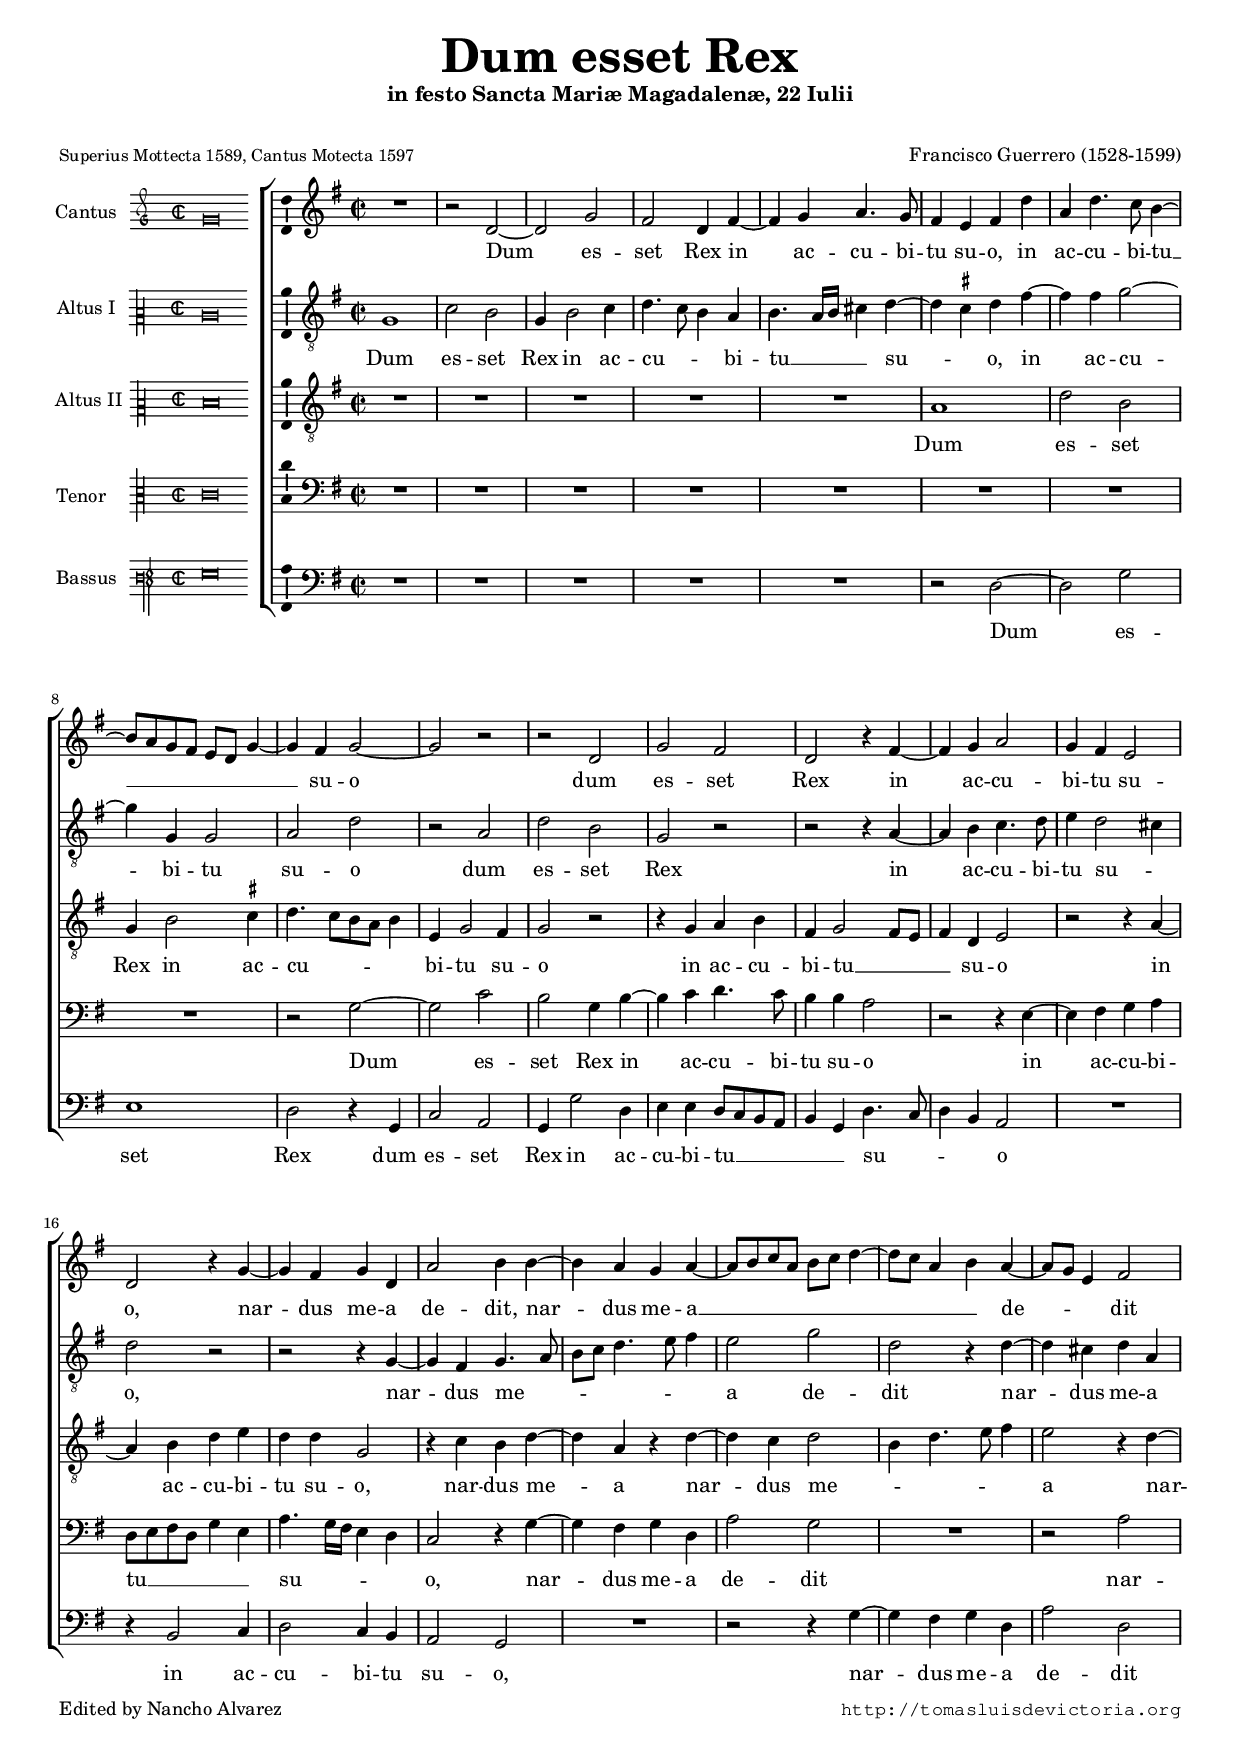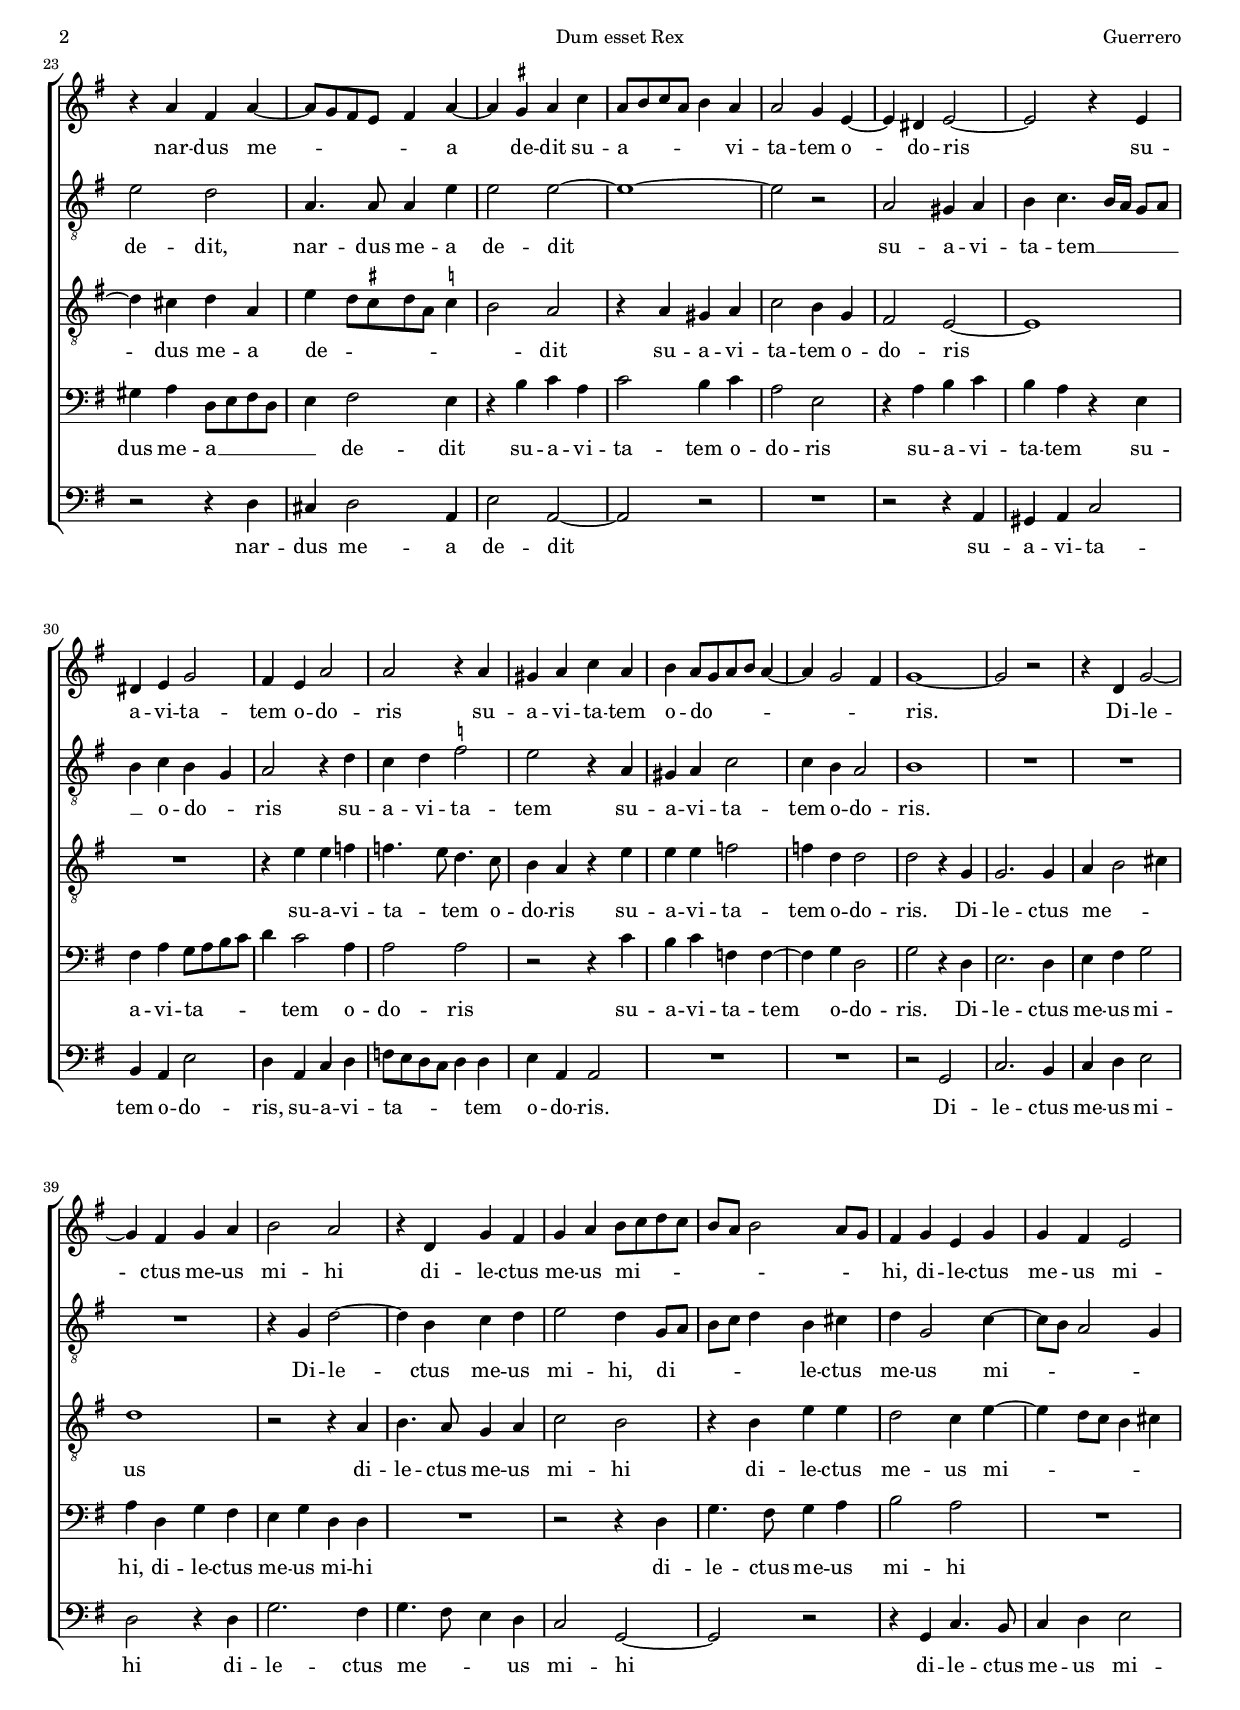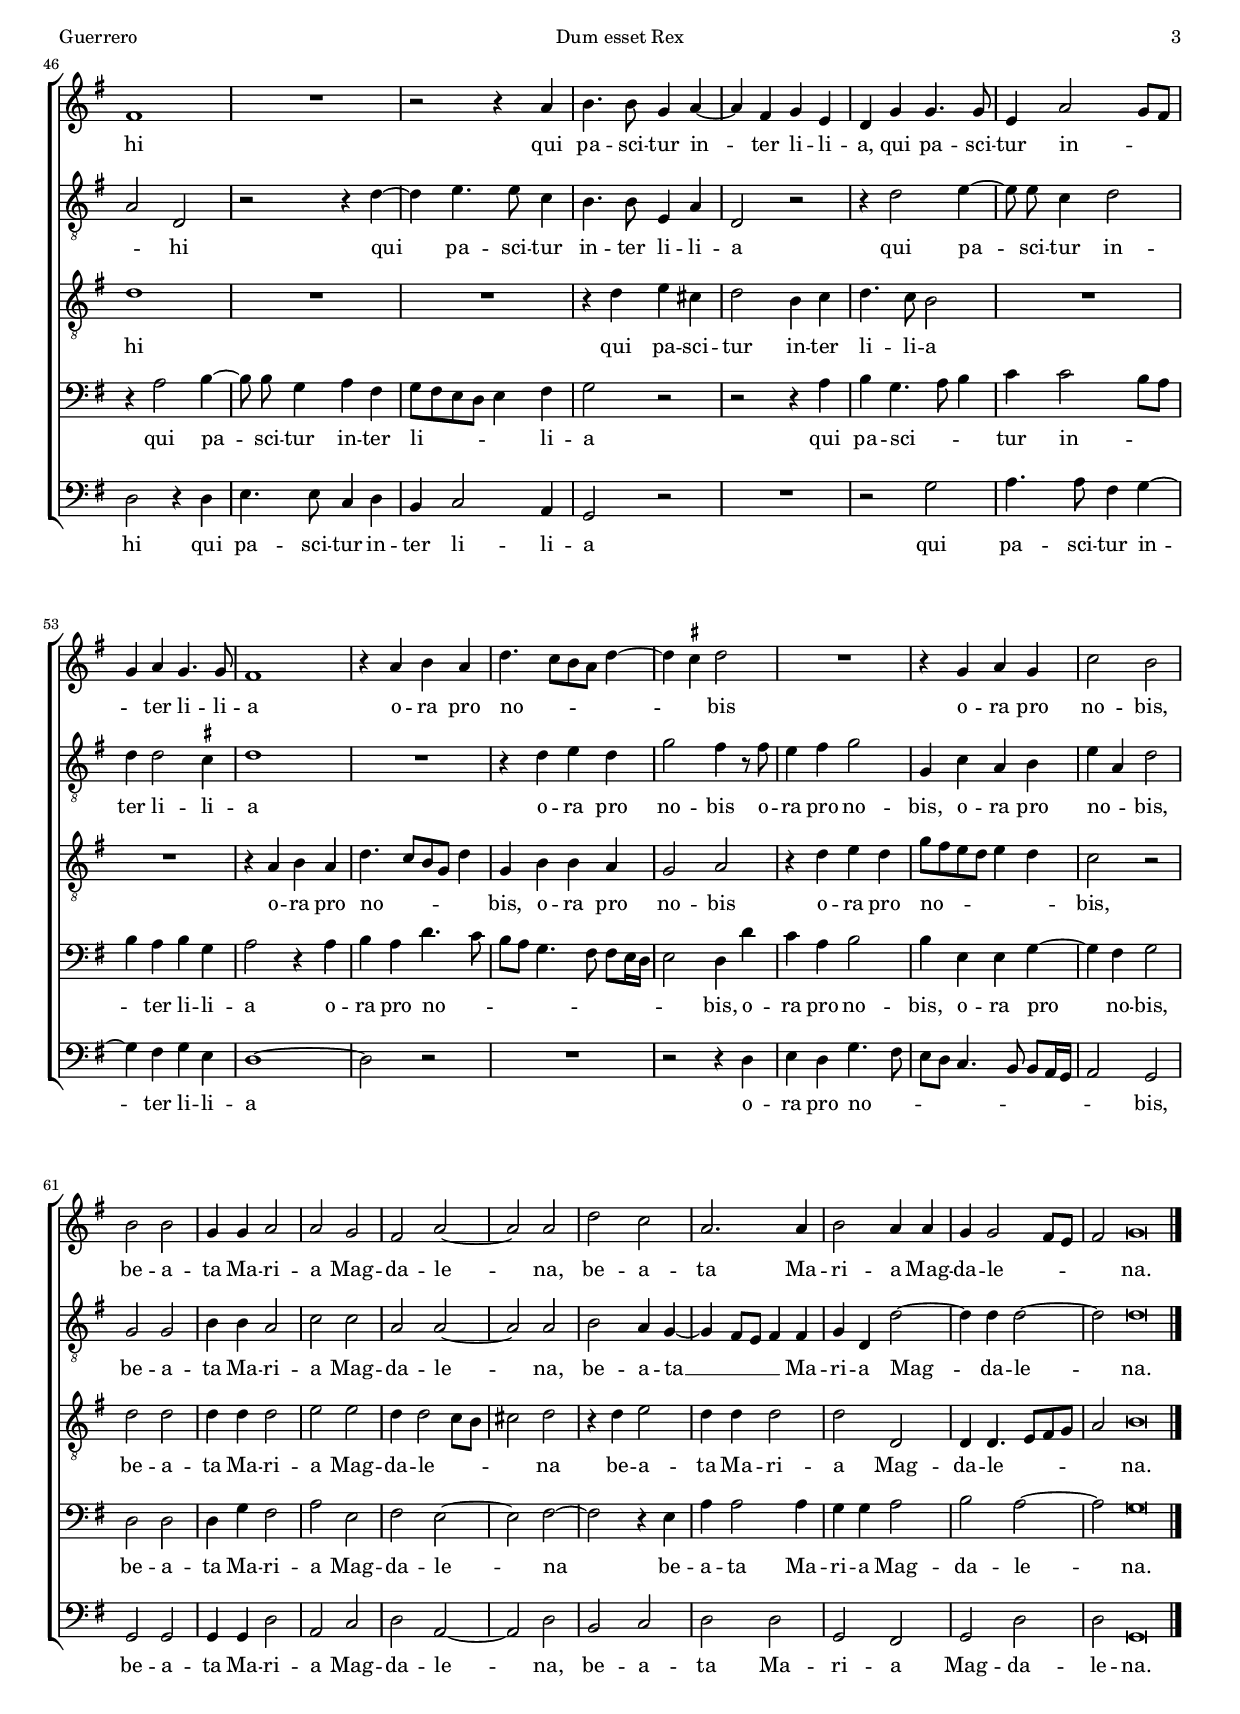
\version "2.18.0"

#(set-default-paper-size "a4")
#(set-global-staff-size 16.3)
#(ly:set-option 'point-and-click #f)
%mobile -s14.0 -i3.2

italicas=\override LyricText.font-shape = #'italic
rectas=\override LyricText.font-shape = #'upright
ss=\once \set suggestAccidentals = ##t
incipitwidth = 20

htitle="Dum esset Rex"
hcomposer="Guerrero"

\header {
	title=\markup{\fontsize #4 "Dum esset Rex"}
	subtitle="in festo Sancta Mariæ Magadalenæ, 22 Iulii"
	subsubtitle=\markup{\null \vspace #1 }
	composer="Francisco Guerrero (1528-1599)"
        pdfauthor=\composer
	poet=\markup{\smaller "Superius Mottecta 1589, Cantus Motecta 1597"}
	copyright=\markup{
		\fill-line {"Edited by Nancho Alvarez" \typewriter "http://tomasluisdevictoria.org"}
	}
%	tagline=""
}


global={\key c \major \time 2/2  \skip 1*70 \bar "|."
}

cantus={
	R1*4/4 |
	r2 g' ~ |
	g' c'' |
	b' g'4 b' ~ |
%5
	b' c'' d''4. c''8 |
	b'4 a' b' g'' |
	d'' g''4. f''8 e''4 ~ |
	e''8 d'' c'' b' a' g' c''4 ~ |
	c'' b' c''2 ~ |
%10
	c'' r |
	r g' |
	c'' b' |
	g' r4 b' ~ |
	b' c'' d''2 |
%15
	c''4 b' a'2 |
	g' r4 c'' ~ |
	c'' b' c'' g' |
	d''2 e''4 e'' ~ |
	e'' d'' c'' d'' ~ |
%20
	d''8 e'' f'' d'' e'' f'' g''4 ~ |
	g''8 f'' d''4 e'' d'' ~ |
	d''8 c'' a'4 b'2 |
	r4 d'' b' d'' ~ |
	d''8 c'' b' a' b'4 d'' ~ |
%25
	d'' \ss cis'' d'' f'' |
	d''8 e'' f'' d'' e''4 d'' |
	d''2 c''4 a' ~ |
	a' gis' a'2 ~ |
	a' r4 a' |
%30
	gis' a' c''2 |
	b'4 a' d''2 |
	d'' r4 d'' |
	cis'' d'' f'' d'' |
	e''  d''8[ c'' d'' e''] d''4 ~ |
%35
	d'' c''2 b'4 |
	c''1 ~ |
	c''2 r |
	r4 g' c''2 ~ |
	c''4 b' c'' d'' |
%40
	e''2 d'' |
	r4 g' c'' b' |
	c'' d'' e''8 f'' g'' f'' |
	e'' d'' e''2 d''8 c'' |
	b'4 c'' a' c'' |
%45
	c'' b' a'2 |
	b'1 |
	R1*4/4 |
	r2 r4 d'' |
	e''4. e''8 c''4 d'' ~ |
%50
	d'' b' c'' a' |
	g' c'' c''4. c''8 |
	a'4 d''2 c''8 b' |
	c''4 d'' c''4. c''8 |
	b'1 |
%55
	r4 d'' e'' d'' |
	g''4.  f''8[ e'' d''] g''4 ~ |
	g'' \ss fis'' g''2 |
	R1*4/4 | 
	r4 c'' d'' c'' |
%60
	f''2 e'' |
	e'' e'' |
	c''4 c'' d''2 |
	d'' c'' |
	b' d'' ~ |
%65
	d'' d'' |
	g'' f'' |
	d''2. d''4 |
	e''2 d''4 d'' |
	c'' c''2 b'8 a' |
%70
	b'2 c''\breve*1/4
}

altus={
	c'1 |
	f'2 e' |
	c'4 e'2 f'4 |
	g'4. f'8 e'4 d' |
%5
	e'4. d'16 e' fis'4 g' ~ |
	g' \ss fis' g' b' ~ |
	b' b' c''2 ~ |
	c''4 c' c'2 |
	d' g' |
%10
	r d' |
	g' e' |
	c' r |
	r r4 d' ~ |
	d' e' f'4. g'8 |
%15
	a'4 g'2 fis'4 |
	g'2 r |
	r r4 c' ~ |
	c' b c'4. d'8 |
	e' f' g'4. a'8 b'4 |
%20
	a'2 c'' |
	g' r4 g' ~ |
	g' fis' g' d' |
	a'2 g' |
	d'4. d'8 d'4 a' |
%25
	a'2 a' ~ |
	a'1 ~ |
	a'2 r |
	d' cis'4 d' |
	e' f'4.  e'16[ d']  c'8[ d'] |
%30
	e'4 f' e' c' |
	d'2 r4 g' |
	f' g' \ss bes'2 |
	a' r4 d' |
	cis' d' f'2 |
%35
	f'4 e' d'2 |
	e'1 |
	R1*4/4 |
	R1*4/4 |
	R1*4/4 |
%40
	r4 c' g'2 ~ |
	g'4 e' f' g' |
	a'2 g'4 c'8 d' |
	e' f' g'4 e' fis' |
	g' c'2 f'4 ~ |
%45
	f'8 e' d'2 c'4 |
	d'2 g |
	r r4 g' ~ |
	g' a'4. a'8 f'4 |
	e'4. e'8 a4 d' |
%50
	g2 r |
	r4 g'2 a'4 ~ |
	\set Staff.autoBeaming = ##f
	a'8 a' f'4 g'2 |
	\set Staff.autoBeaming = ##t
	g'4 g'2 \ss fis'4 |
	g'1 |
%55
	R1*4/4 |
	r4 g' a' g' |
	c''2 b'4 r8 b' |
	a'4 b' c''2 |
	c'4 f' d' e' |
%60
	a' d' g'2 |
	c' c' |
	e'4 e' d'2 |
	f' f' |
	d' d' ~ |
%65
	d' d' |
	e' d'4 c' ~ |
	c' b8 a b4 b |
	c' g g'2 ~ |
	g'4 g' g'2 ~ |
%70
	g' g'\breve*1/4
}

altusdos={
	R1*4/4 |
	R1*4/4 |
	R1*4/4 |                                
	R1*4/4 |
%5
	R1*4/4 |
	d'1 |
	g'2 e' |
	c'4 e'2 \ss fis'4 |
	g'4.  f'8[ e' d'] e'4 |
%10
	a c'2 b4 |
	c'2 r |
	r4 c' d' e' |
	b c'2 b8 a |
	b4 g a2 |
%15
	r r4 d' ~ |
	d' e' g' a' |
	g' g' c'2 |
	r4 f' e' g' ~ |
	g' d' r g' ~ |
%20
	g' f' g'2 |
	e'4 g'4. a'8 b'4 |
	a'2 r4 g' ~ |
	g' fis' g' d' |
	a'  g'8[ \ss fis' g' d'] \ss f'4 |
%25
	e'2 d' |
	r4 d' cis' d' |
	f'2 e'4 c' |
	b2 a ~ |
	a1 |
%30
	R1*4/4 |
	r4 a' a' bes' |
	bes'4. a'8 g'4. f'8 |
	e'4 d' r a' |
	a' a' bes'2 |
%35
	bes'4 g' g'2 |
	g' r4 c' |
	c'2. c'4 |
	d' e'2 fis'4 |
	g'1 |
%40
	r2 r4 d' |
	e'4. d'8 c'4 d' |
	f'2 e' |
	r4 e' a' a' |
	g'2 f'4 a' ~ |
%45
	a' g'8 f' e'4 fis' |
	g'1 |
	R1*4/4 |
	R1*4/4 |
	r4 g' a' fis' |
%50
	g'2 e'4 f' |
	g'4. f'8 e'2 |
	R1*4/4 |
	R1*4/4 |
	r4 d' e' d' |
%55
	g'4.  f'8[ e' c'] g'4 |
	c' e' e' d' |
	c'2 d' |
	r4 g' a' g' |
	c''8 b' a' g' a'4 g' |
%60
	f'2 r |
	g' g' |
	g'4 g' g'2 |
	a' a' |
	g'4 g'2 f'8 e' |
%65
	fis'2 g' |
	r4 g' a'2 |
	g'4 g' g'2 |
	g' g |
	g4 g4. a8 b c' |
%70
	d'2 e'\breve*1/4
}

tenor={
	R1*4/4 |
	R1*4/4 |
	R1*4/4 |
	R1*4/4 |
%5
	R1*4/4 |
	R1*4/4 |
	R1*4/4 |
	R1*4/4 |
	r2 c' ~ |
%10
	c' f' |
	e' c'4 e' ~ |
	e' f' g'4. f'8 |
	e'4 e' d'2 |
	r r4 a ~ |
%15
	a b c' d' |
	g8 a b g c'4 a |
	d'4. c'16 b a4 g |
	f2 r4 c' ~ |
	c' b c' g |
%20
	d'2 c' |
	R1*4/4 |
	r2 d' |
	cis'4 d' g8 a b g |
	a4 b2 a4 |
%25
	r e' f' d' |
	f'2 e'4 f' |
	d'2 a |
	r4 d' e' f' |
	e' d' r a |
%30
	b d' c'8 d' e' f' |
	g'4 f'2 d'4 |
	d'2 d' |
	r r4 f' |
	e' f' bes bes ~ |
%35
	bes c' g2 |
	c' r4 g |
	a2. g4 |
	a b c'2 |
	d'4 g c' b |
%40
	a c' g g |
	R1*4/4 |
	r2 r4 g |
	c'4. b8 c'4 d' |
	e'2 d' |
%45
	R1*4/4 |
	r4 d'2 e'4 ~ |
	\set Staff.autoBeaming = ##f
	e'8 e' c'4 d' b |
	\set Staff.autoBeaming = ##t
	c'8 b a g a4 b |
	c'2 r |
%50
	r r4 d' |
	e' c'4. d'8 e'4 |
	f' f'2 e'8 d' |
	e'4 d' e' c' |
	d'2 r4 d' |
%55
	e' d' g'4. f'8 |
	 e'[ d'] c'4. b8  b[ a16 g] |
	a2 g4 g' |
	f' d' e'2 |
	e'4 a a c' ~ |
%60
	c' b c'2 |
	g g |
	g4 c' b2 |
	d' a |
	b a ~ |
%65
	a b ~ |
	b r4 a |
	d' d'2 d'4 |
	c' c' d'2 |
	e' d' ~ |
%70
	d' c'\breve*1/4
}

bassus={
	R1*4/4 |
	R1*4/4 |
	R1*4/4 |
	R1*4/4 |
%5
	R1*4/4 |
	r2 g ~ |
	g c' |
	a1 |
	g2 r4 c |
%10
	f2 d |
	c4 c'2 g4 |
	a a g8 f e d |
	e4 c g4. f8 |
	g4 e d2 |
%15
	R1*4/4 |
	r4 e2 f4 |
	g2 f4 e |
	d2 c |
	R1*4/4 |
%20
	r2 r4 c' ~ |
	c' b c' g |
	d'2 g |
	r r4 g |
	fis g2 d4 |
%25
	a2 d ~ |
	d r |
	R1*4/4 |
	r2 r4 d |
	cis d f2 |
%30
	e4 d a2 |
	g4 d f g |
	bes8 a g f g4 g |
	a d d2 |
	R1*4/4 |
%35
	R1*4/4 |
	r2 c |
	f2. e4 |
	f g a2 |
	g r4 g |
%40
	c'2. b4 |
	c'4. b8 a4 g |
	f2 c ~ |
	c r |
	r4 c f4. e8 |
%45
	f4 g a2 |
	g r4 g |
	a4. a8 f4 g |
	e f2 d4 |
	c2 r |
%50
	R1*4/4 |
	r2 c' |
	d'4. d'8 b4 c' ~ |
	c' b c' a |
	g1 ~ |
%55
	g2 r |
	R1*4/4 |
	r2 r4 g |
	a g c'4. b8 |
	 a[ g] f4. e8  e[ d16 c] |
%60
	d2 c |
	c c |
	c4 c g2 |
	d f |
	g d ~ |
%65
	d g |
	e f |
	g g |
	c b, |
	c g |
%70
	g c\breve*1/4
}

textocantus=\lyricmode{
Dum _ es -- set Rex in _ ac -- cu -- bi -- tu su -- o,
in ac -- cu -- bi -- tu __ _ _ _ _ _ _ _ _ su -- o _
dum es -- set Rex in _ ac -- cu -- bi -- tu su -- o,
nar -- _ dus me -- a de -- dit, 
nar -- _ dus me -- a __ _ _ _ _ _ _ _ _ _ _ _ de -- _ _ _ dit
nar -- dus me -- _ _ _ _ _ a _
de -- dit su -- a -- _ _ _ _ vi -- ta -- tem o -- _ do -- ris _
su -- a -- vi -- ta -- tem o -- do -- ris
su -- a -- vi -- ta -- tem o -- do -- _ _ _ _ _ _ _ ris. _
Di -- le -- _ ctus me -- us mi -- hi
di -- le -- ctus me -- us mi -- _ _ _ _ _ _ _ _ hi,
di -- le -- ctus me -- us mi -- hi
qui pa -- sci -- tur in -- _ ter li -- li -- a,
qui pa -- sci -- tur in -- _ _ _ ter li -- li -- a
o -- ra pro no -- _ _ _ _ _ _ bis
o -- ra pro no -- bis, 
be -- a -- ta Ma -- ri -- a Mag -- da -- le -- _ na,
be -- a -- ta Ma -- ri -- a Mag -- da -- le -- _ _ _ na.
}

textoaltus=\lyricmode{
Dum es -- set Rex in ac -- cu -- _ _ bi -- tu __ _ _ _ su -- _ _ o,
in _ ac -- cu -- _ bi -- tu su -- o
dum es -- set Rex
in _ ac -- cu -- bi -- tu su -- _ o,
nar -- _ dus me -- _ _ _ _ _ _ a de -- dit
nar -- _ dus me -- a de -- dit,
nar -- dus me -- a de -- dit _ _ 
su -- a -- vi -- ta -- tem __ _ _ _ _ _ o -- do -- _ ris
su -- a -- vi -- ta -- tem 
su -- a -- vi -- ta -- tem o -- do -- ris.
Di -- le -- _ ctus me -- us mi -- hi, 
di -- _ _ _ _ le -- ctus me -- us mi -- _ _ _ _ _ hi
qui _ pa -- sci -- tur in -- ter li -- li -- a
qui pa -- _ sci -- tur in -- ter li -- li -- a
o -- ra pro no -- bis
o -- ra pro no -- bis,
o -- ra pro no -- _ bis,
be -- a -- ta Ma -- ri -- a Mag -- da -- le -- _ na,
be -- a -- ta __ _ _ _ _ Ma -- ri -- a Mag -- _ da -- le -- _ na.
}

textoaltusdos=\lyricmode{
Dum es -- set Rex in ac -- cu -- _ _ _ _ bi -- tu su -- o
in ac -- cu -- bi -- tu __ _ _ _ su -- o
in _ ac -- cu -- bi -- tu su -- o,
nar -- dus me -- _ a
nar -- _ dus me -- _ _ _ _ a
nar -- _ dus me -- a 
de -- _ _ _ _ _ _ dit
su -- a -- vi -- ta -- tem o -- do -- ris _
su -- a -- vi -- ta -- _ tem o -- do -- ris
su -- a -- vi -- ta -- tem o -- do -- ris.
Di -- le -- ctus me -- _ _ us
di -- le -- ctus me -- us mi -- hi
di -- le -- ctus me -- us mi -- _ _ _ _ _ hi
qui pa -- sci -- tur in -- ter li -- li -- a
o -- ra pro no -- _ _ _ _ bis,
o -- ra pro no -- bis
o -- ra pro no -- _ _ _ _ _ bis,
be -- a -- ta Ma -- ri -- a Mag -- da -- le -- _ _ _ na
be -- a -- ta Ma -- ri -- a Mag -- da -- le -- _ _ _ _ na.
}

textotenor=\lyricmode{
Dum _ es -- set Rex in _ ac -- cu -- bi -- tu su -- o
in _ ac -- cu -- bi -- tu __ _ _ _ _ _ su -- _ _ _ _ o,
nar -- _ dus me -- a de -- dit
nar -- dus me -- a __ _ _ _ _ de -- dit 
su -- a -- vi -- ta -- tem o -- do -- ris
su -- a -- vi -- ta -- tem
su -- a -- vi -- ta -- _ _ _ _ tem o -- do -- ris
su -- a -- vi -- ta -- tem _ o -- do -- ris.
Di -- le -- ctus me -- us mi -- hi,
di -- le -- ctus me -- us mi -- hi
di -- le -- ctus me -- us mi -- hi
qui pa -- _ sci -- tur in -- ter li -- _ _ _ _ li -- a
qui pa -- sci -- _ _ tur in -- _ _ _ ter li -- li -- a
o -- ra pro no -- _ _ _ _ _ _ _ _ _ bis,
o -- ra pro no -- bis,
o -- ra pro _ no -- bis, 
be -- a -- ta Ma -- ri -- a Mag -- da -- le -- _ na _
be -- a -- ta Ma -- ri -- a Mag -- da -- le -- _ na.
}

textobassus=\lyricmode{
Dum _ es -- set Rex
dum es -- set Rex in ac -- cu -- bi -- tu __ _ _ _ _ _ su -- _ _ _ o
in ac -- cu -- bi -- tu su -- o,
nar -- _ dus me -- a de -- dit
nar -- dus me -- a de -- dit _
su -- a -- vi -- ta -- tem o -- do -- ris,
su -- a -- vi -- ta -- _ _ _ _ tem o -- do -- ris.
Di -- le -- ctus me -- us mi -- hi
di -- le -- ctus me -- _ _ us mi -- hi _
di -- le -- ctus me -- us mi -- hi
qui pa -- sci -- tur in -- ter li -- li -- a
qui pa -- sci -- tur in -- _ ter li -- li -- a _
o -- ra pro no -- _ _ _ _ _ _ _ _ _ bis,
be -- a -- ta Ma -- ri -- a Mag -- da -- le -- _ na,
be -- a -- ta Ma -- ri -- a Mag -- da -- le -- na.
}


incipitcantus=\markup{
	\score{
		{ 
		\set Staff.instrumentName="Cantus  "
		\override NoteHead.style = #'neomensural
		\override Rest.style = #'neomensural
		\override Staff.TimeSignature.style = #'neomensural
		\cadenzaOn 
		\clef "petrucci-g"
		\key c \major
		\time 2/2
		g'\breve
		} 
	\layout {
		\context {\Voice
			\remove Ligature_bracket_engraver
			\consists Mensural_ligature_engraver
		}
		line-width=\incipitwidth
		indent = 0
	}
	}
}


incipitaltus=\markup{
	\score{
		{ 
		\set Staff.instrumentName="Altus I  "
		\override NoteHead.style = #'neomensural 
		\override Rest.style = #'neomensural
		\override Staff.TimeSignature.style = #'neomensural
		\cadenzaOn 
		\clef "petrucci-c2"
		\key c \major
		\time 2/2
		c'\breve
		} 
	\layout {
		\context {\Voice
			\remove Ligature_bracket_engraver
			\consists Mensural_ligature_engraver
		}
		line-width=\incipitwidth
		indent = 0
	}
	}
}

incipitaltusdos=\markup{
	\score{
		{ 
		\set Staff.instrumentName="Altus II "
		\override NoteHead.style = #'neomensural 
		\override Rest.style = #'neomensural
		\override Staff.TimeSignature.style = #'neomensural
		\cadenzaOn 
		\clef "petrucci-c2"
		\key c \major
		\time 2/2
		d'\breve
		} 
	\layout {
		\context {\Voice
			\remove Ligature_bracket_engraver
			\consists Mensural_ligature_engraver
		}
		line-width=\incipitwidth
		indent = 0
	}
	}
}


incipittenor=\markup{
	\score{
		{ 
		\set Staff.instrumentName="Tenor    "
		\override NoteHead.style = #'neomensural 
		\override Rest.style = #'neomensural
		\override Staff.TimeSignature.style = #'neomensural
		\cadenzaOn 
		\clef "petrucci-c3"
		\key c \major
		\time 2/2
		c'\breve
		} 
	\layout {
		\context {\Voice
			\remove Ligature_bracket_engraver
			\consists Mensural_ligature_engraver
		}
		line-width=\incipitwidth
		indent=0
	}
	}
}


incipitbassus=\markup{
	\score{
		{ 
		\set Staff.instrumentName="Bassus  "
		\override NoteHead.style = #'neomensural 
		\override Rest.style = #'neomensural
		\override Staff.TimeSignature.style = #'neomensural
		\cadenzaOn 
		\clef "petrucci-f3"
		\key c \major
		\time 2/2
		g\breve
		} 
	\layout {
		\context {\Voice
			\remove Ligature_bracket_engraver
			\consists Mensural_ligature_engraver
		}
		line-width=\incipitwidth
		indent = 0
	}
	}
}





\score {\transpose c' g{
\new ChoirStaff<<

	\new Staff <<\global
	\new Voice="v1" {
		\set Staff.instrumentName=\incipitcantus
		\clef "treble"
		\cantus }
	\new Lyrics \lyricsto "v1" {\textocantus }
	>>

	
	\new Staff << \global
	\new Voice="v2" {
		\set Staff.instrumentName=\incipitaltus
		\clef "G_8" 
		\altus}
	\new Lyrics \lyricsto "v2" {\textoaltus }
	>>

	\new Staff << \global
	\new Voice="v5" {
		\set Staff.instrumentName=\incipitaltusdos
		\clef "G_8" 
		\altusdos }
	\new Lyrics \lyricsto "v5" {\textoaltusdos }
	>>

	\new Staff <<\global
	\new Voice="v3" {
		\set Staff.instrumentName=\incipittenor
		\clef "bass"
		\tenor }
	\new Lyrics \lyricsto "v3" {\textotenor }
	>>
	

	\new Staff <<\global
	\new Voice="v4" {
		\set Staff.instrumentName=\incipitbassus
		\clef "bass" 
		\bassus }
	\new Lyrics \lyricsto "v4" {\textobassus }
	>>
	
>>

	}%transpose

\layout{ 
	\context {\Lyrics 
		\override VerticalAxisGroup.staff-affinity = #UP
		\override VerticalAxisGroup.nonstaff-relatedstaff-spacing =
			#'((basic-distance . 0) (minimum-distance . 0) (padding . 1))
		\override LyricText.font-size = #1.2
		\override LyricHyphen.minimum-distance = #0.5
	}
	\context {\Score 
		tempoHideNote = ##t
		\override BarNumber.padding = #2 
	}
	\context {\Voice 
		melismaBusyProperties = #'()
		%autoBeaming = ##f
	}
	\context {\Staff 
                %\RemoveEmptyStaves
                %\override VerticalAxisGroup.remove-first = ##t
		\override VerticalAxisGroup.staff-staff-spacing =
			#'((basic-distance . 12) (minimum-distance . 0) (padding . 1))
		\consists Ambitus_engraver 
		\override LigatureBracket.padding = #1
	}
}

%\midi { \mtempo }

}


\paper{
	evenHeaderMarkup=\markup  \fill-line { \fromproperty #'page:page-number-string \htitle \hcomposer }
	oddHeaderMarkup= \markup  \fill-line { \on-the-fly #not-first-page \hcomposer \on-the-fly #not-first-page \htitle \on-the-fly #not-first-page \fromproperty #'page:page-number-string }
	%system-count=20
	%page-count = 8
	ragged-last-bottom = ##f
	indent=3.6\cm
	system-system-spacing =
	#'((basic-distance . 20) (minimum-distance . 0) (padding . 5))
	top-system-spacing = % header
	#'((basic-distance . 9) (minimum-distance . 0) (padding . 0))
	last-bottom-spacing = % footer
	#'((basic-distance . 12) (minimum-distance . 0) (padding . 0))
	markup-system-spacing.padding = #1.5
}
